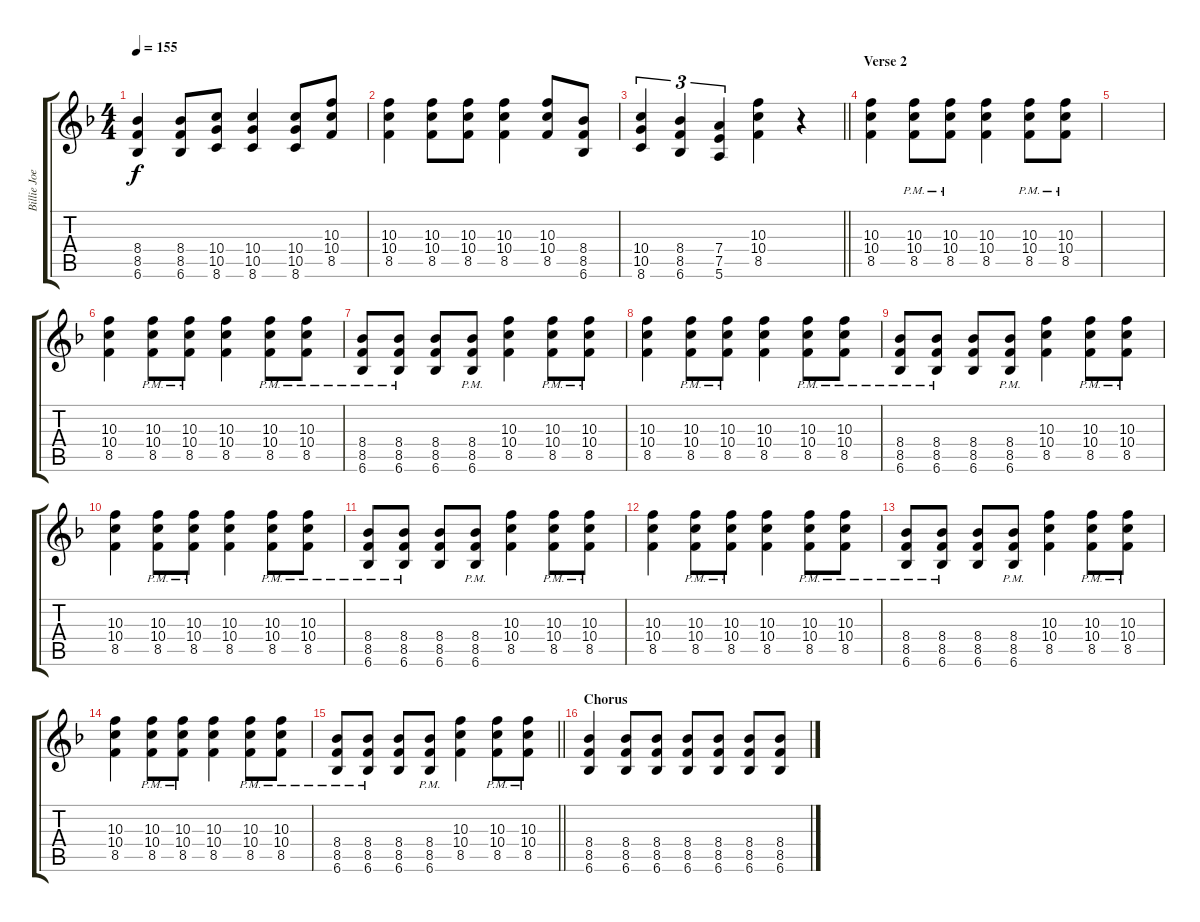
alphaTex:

\track ("Billie Joe (Rhthym Guitar)" "Billie Joe") {instrument distortionguitar}
\staff {score tabs}
\tuning (E4 B3 G3 D3 A2 E2) {hide}
\ts (4 4)
\tempo 155
\clef g2
\ks f
(8.4 8.5 6.6).4{dy f} (8.4 8.5 6.6).8 (10.4 10.5 8.6).8 (10.4 10.5 8.6).4 (10.4 10.5 8.6).8 (10.3 10.4 8.5).8 |
(10.3 10.4 8.5).4 (10.3 10.4 8.5).8 (10.3 10.4 8.5).8 (10.3 10.4 8.5).4 (10.3 10.4 8.5).8 (8.4 8.5 6.6).8 |
\barLineRight lightlight
(10.4 10.5 8.6).4{tu (3 2)} (8.4 8.5 6.6).4{tu (3 2)} (7.4 7.5 5.6).4{tu (3 2)} (10.3 10.4 8.5).4 r.4 |
\section ("" "Verse 2")
(10.3 10.4 8.5).4{balance 0} (10.3{pm} 10.4{pm} 8.5{pm}).8 (10.3{pm} 10.4{pm} 8.5{pm}).8 (10.3 10.4 8.5).4 (10.3{pm} 10.4{pm} 8.5{pm}).8 (10.3{pm} 10.4{pm} 8.5{pm}).8 |
|
(10.3 10.4 8.5).4 (10.3{pm} 10.4{pm} 8.5{pm}).8 (10.3{pm} 10.4{pm} 8.5{pm}).8 (10.3 10.4 8.5).4 (10.3{pm} 10.4{pm} 8.5{pm}).8 (10.3{pm} 10.4{pm} 8.5{pm}).8 |
(8.4{pm} 8.5{pm} 6.6{pm}).8 (8.4{pm} 8.5{pm} 6.6{pm}).8 (8.4 8.5 6.6).8 (8.4{pm} 8.5{pm} 6.6{pm}).8 (10.3 10.4 8.5).4 (10.3{pm} 10.4{pm} 8.5{pm}).8 (10.3{pm} 10.4{pm} 8.5{pm}).8 |
(10.3 10.4 8.5).4 (10.3{pm} 10.4{pm} 8.5{pm}).8 (10.3{pm} 10.4{pm} 8.5{pm}).8 (10.3 10.4 8.5).4 (10.3{pm} 10.4{pm} 8.5{pm}).8 (10.3{pm} 10.4{pm} 8.5{pm}).8 |
(8.4{pm} 8.5{pm} 6.6{pm}).8 (8.4{pm} 8.5{pm} 6.6{pm}).8 (8.4 8.5 6.6).8 (8.4{pm} 8.5{pm} 6.6{pm}).8 (10.3 10.4 8.5).4 (10.3{pm} 10.4{pm} 8.5{pm}).8 (10.3{pm} 10.4{pm} 8.5{pm}).8 |
(10.3 10.4 8.5).4 (10.3{pm} 10.4{pm} 8.5{pm}).8 (10.3{pm} 10.4{pm} 8.5{pm}).8 (10.3 10.4 8.5).4 (10.3{pm} 10.4{pm} 8.5{pm}).8 (10.3{pm} 10.4{pm} 8.5{pm}).8 |
(8.4{pm} 8.5{pm} 6.6{pm}).8 (8.4{pm} 8.5{pm} 6.6{pm}).8 (8.4 8.5 6.6).8 (8.4{pm} 8.5{pm} 6.6{pm}).8 (10.3 10.4 8.5).4 (10.3{pm} 10.4{pm} 8.5{pm}).8 (10.3{pm} 10.4{pm} 8.5{pm}).8 |
(10.3 10.4 8.5).4 (10.3{pm} 10.4{pm} 8.5{pm}).8 (10.3{pm} 10.4{pm} 8.5{pm}).8 (10.3 10.4 8.5).4 (10.3{pm} 10.4{pm} 8.5{pm}).8 (10.3{pm} 10.4{pm} 8.5{pm}).8 |
(8.4{pm} 8.5{pm} 6.6{pm}).8 (8.4{pm} 8.5{pm} 6.6{pm}).8 (8.4 8.5 6.6).8 (8.4{pm} 8.5{pm} 6.6{pm}).8 (10.3 10.4 8.5).4 (10.3{pm} 10.4{pm} 8.5{pm}).8 (10.3{pm} 10.4{pm} 8.5{pm}).8 |
(10.3 10.4 8.5).4 (10.3{pm} 10.4{pm} 8.5{pm}).8 (10.3{pm} 10.4{pm} 8.5{pm}).8 (10.3 10.4 8.5).4 (10.3{pm} 10.4{pm} 8.5{pm}).8 (10.3{pm} 10.4{pm} 8.5{pm}).8 |
\barLineRight lightlight
(8.4{pm} 8.5{pm} 6.6{pm}).8 (8.4{pm} 8.5{pm} 6.6{pm}).8 (8.4 8.5 6.6).8 (8.4{pm} 8.5{pm} 6.6{pm}).8 (10.3 10.4 8.5).4 (10.3{pm} 10.4{pm} 8.5{pm}).8 (10.3{pm} 10.4{pm} 8.5{pm}).8 |
\section ("" "Chorus")
(8.4 8.5 6.6).4{balance 8} (8.4 8.5 6.6).8 (8.4 8.5 6.6).8 (8.4 8.5 6.6).8 (8.4 8.5 6.6).8 (8.4 8.5 6.6).8 (8.4 8.5 6.6).8
